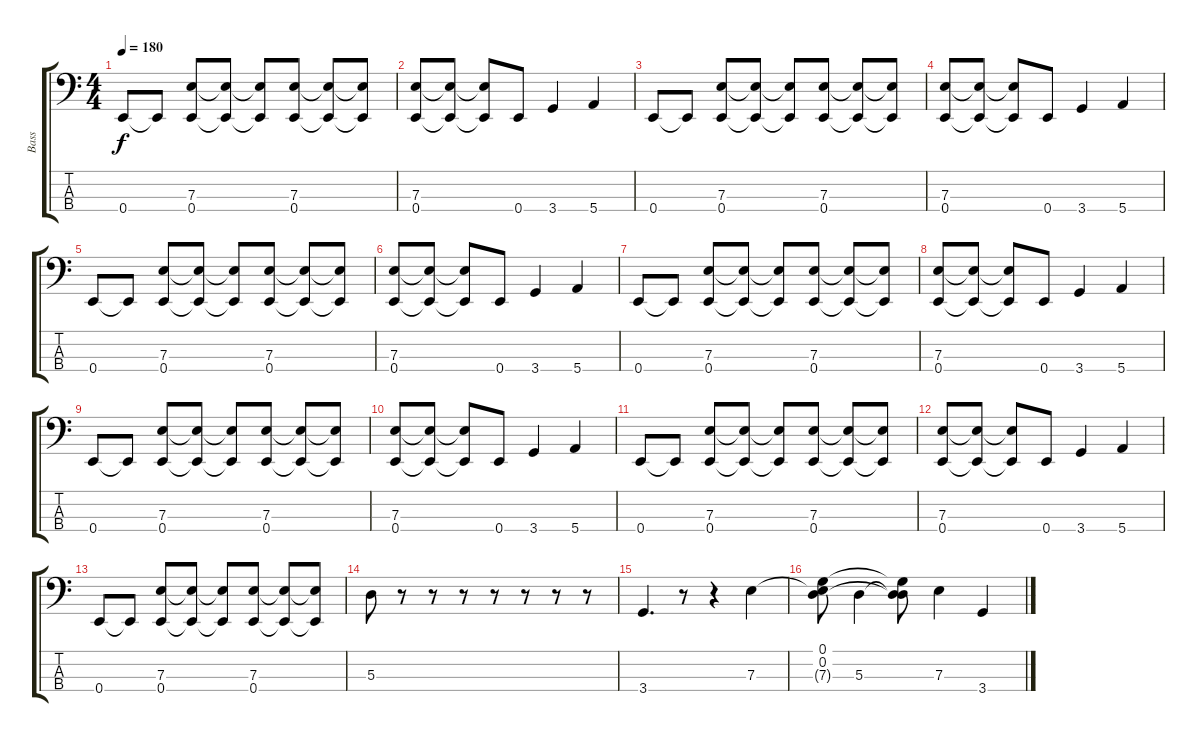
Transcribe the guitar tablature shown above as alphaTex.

\track ("Bass" "Bass") {instrument electricbasspick}
\staff {score tabs}
\tuning (G2 D2 A1 E1) {hide}
\ts (4 4)
\tempo 180
\clef f4
\ks c
0.4.8{dy f} 0.4{t}.8 (7.3 0.4).8 (7.3{t} 0.4{t}).8 (7.3{t} 0.4{t}).8 (7.3 0.4).8 (7.3{t} 0.4{t}).8 (7.3{t} 0.4{t}).8 |
(7.3 0.4).8 (7.3{t} 0.4{t}).8 (7.3{t} 0.4{t}).8 0.4.8 3.4.4 5.4.4 |
0.4.8 0.4{t}.8 (7.3 0.4).8 (7.3{t} 0.4{t}).8 (7.3{t} 0.4{t}).8 (7.3 0.4).8 (7.3{t} 0.4{t}).8 (7.3{t} 0.4{t}).8 |
(7.3 0.4).8 (7.3{t} 0.4{t}).8 (7.3{t} 0.4{t}).8 0.4.8 3.4.4 5.4.4 |
0.4.8 0.4{t}.8 (7.3 0.4).8 (7.3{t} 0.4{t}).8 (7.3{t} 0.4{t}).8 (7.3 0.4).8 (7.3{t} 0.4{t}).8 (7.3{t} 0.4{t}).8 |
(7.3 0.4).8 (7.3{t} 0.4{t}).8 (7.3{t} 0.4{t}).8 0.4.8 3.4.4 5.4.4 |
0.4.8 0.4{t}.8 (7.3 0.4).8 (7.3{t} 0.4{t}).8 (7.3{t} 0.4{t}).8 (7.3 0.4).8 (7.3{t} 0.4{t}).8 (7.3{t} 0.4{t}).8 |
(7.3 0.4).8 (7.3{t} 0.4{t}).8 (7.3{t} 0.4{t}).8 0.4.8 3.4.4 5.4.4 |
0.4.8 0.4{t}.8 (7.3 0.4).8 (7.3{t} 0.4{t}).8 (7.3{t} 0.4{t}).8 (7.3 0.4).8 (7.3{t} 0.4{t}).8 (7.3{t} 0.4{t}).8 |
(7.3 0.4).8 (7.3{t} 0.4{t}).8 (7.3{t} 0.4{t}).8 0.4.8 3.4.4 5.4.4 |
0.4.8 0.4{t}.8 (7.3 0.4).8 (7.3{t} 0.4{t}).8 (7.3{t} 0.4{t}).8 (7.3 0.4).8 (7.3{t} 0.4{t}).8 (7.3{t} 0.4{t}).8 |
(7.3 0.4).8 (7.3{t} 0.4{t}).8 (7.3{t} 0.4{t}).8 0.4.8 3.4.4 5.4.4 |
0.4.8 0.4{t}.8 (7.3 0.4).8 (7.3{t} 0.4{t}).8 (7.3{t} 0.4{t}).8 (7.3 0.4).8 (7.3{t} 0.4{t}).8 (7.3{t} 0.4{t}).8 |
5.3.8 r.8 r.8 r.8 r.8 r.8 r.8 r.8 |
3.4.4{d} r.8 r.4 7.3.4 |
(0.1 0.2 7.3{t}).8 5.3.4 (0.1{t} 0.2{t} 5.3{t}).8 7.3.4 3.4.4
